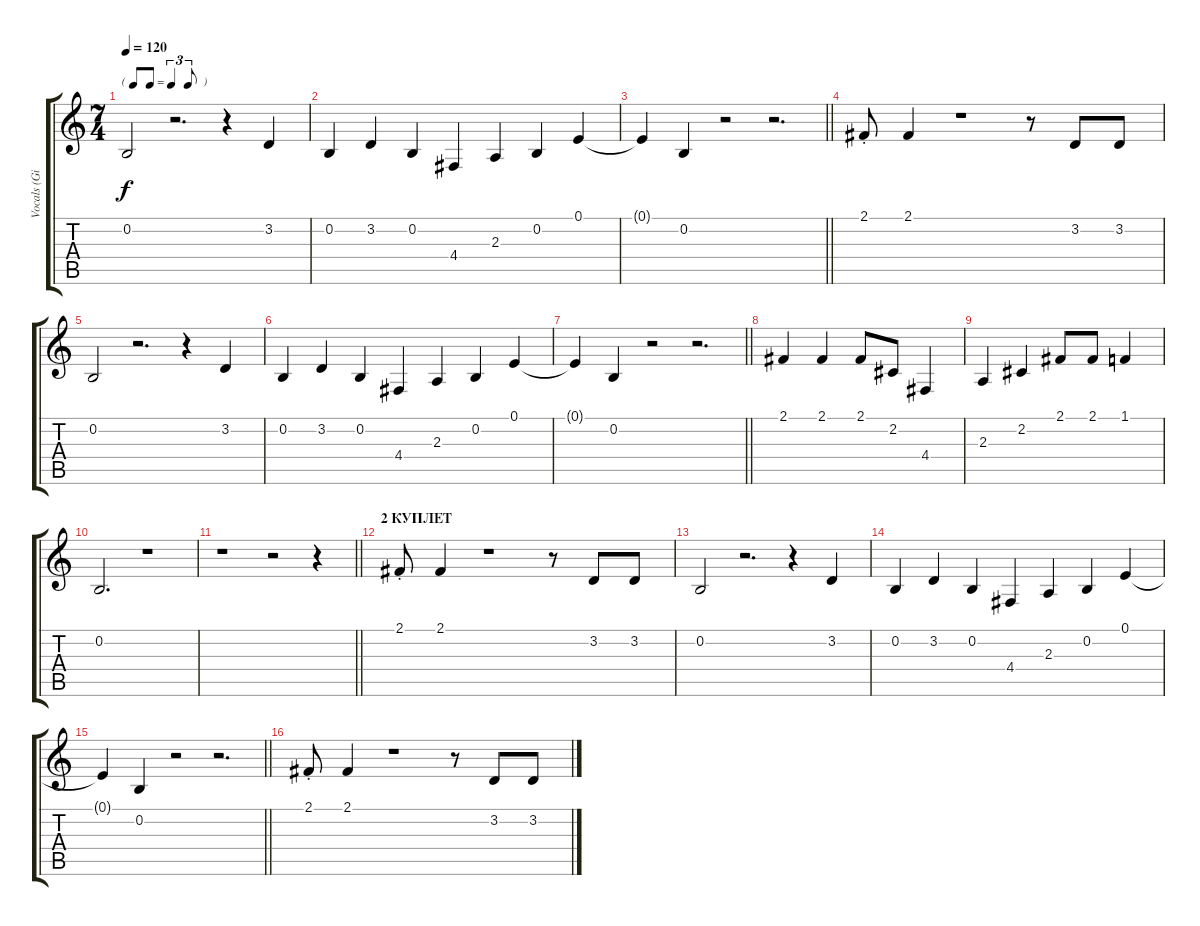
\track ("Vocals (Gilmour)" "Vocals (Gi") {instrument lead6voice}
\staff {score tabs}
\tuning (E4 B3 G3 D3 A2 E2) {hide}
\ts (7 4)
\tf triplet8th
\tempo 120
\clef g2
\ks c
0.2.2{dy f} r.2{d} r.4 3.2.4 |
0.2.4 3.2.4 0.2.4 4.4.4 2.3.4 0.2.4 0.1.4 |
\barLineRight lightlight
0.1{t}.4 0.2.4 r.2 r.2{d} |
2.1{st}.8 2.1.4 r.1 r.8 3.2.8 3.2.8 |
0.2.2 r.2{d} r.4 3.2.4 |
0.2.4 3.2.4 0.2.4 4.4.4 2.3.4 0.2.4 0.1.4 |
\barLineRight lightlight
0.1{t}.4 0.2.4 r.2 r.2{d} |
2.1.4 2.1.4 2.1.8 2.2.8 4.4.4 |
2.3.4 2.2.4 2.1.8 2.1.8 1.1.4 |
0.2.2{d} r.1 |
\barLineRight lightlight
r.1 r.2 r.4 |
\section ("" "2 КУПЛЕТ")
2.1{st}.8 2.1.4 r.1 r.8 3.2.8 3.2.8 |
0.2.2 r.2{d} r.4 3.2.4 |
0.2.4 3.2.4 0.2.4 4.4.4 2.3.4 0.2.4 0.1.4 |
\barLineRight lightlight
0.1{t}.4 0.2.4 r.2 r.2{d} |
2.1{st}.8 2.1.4 r.1 r.8 3.2.8 3.2.8
